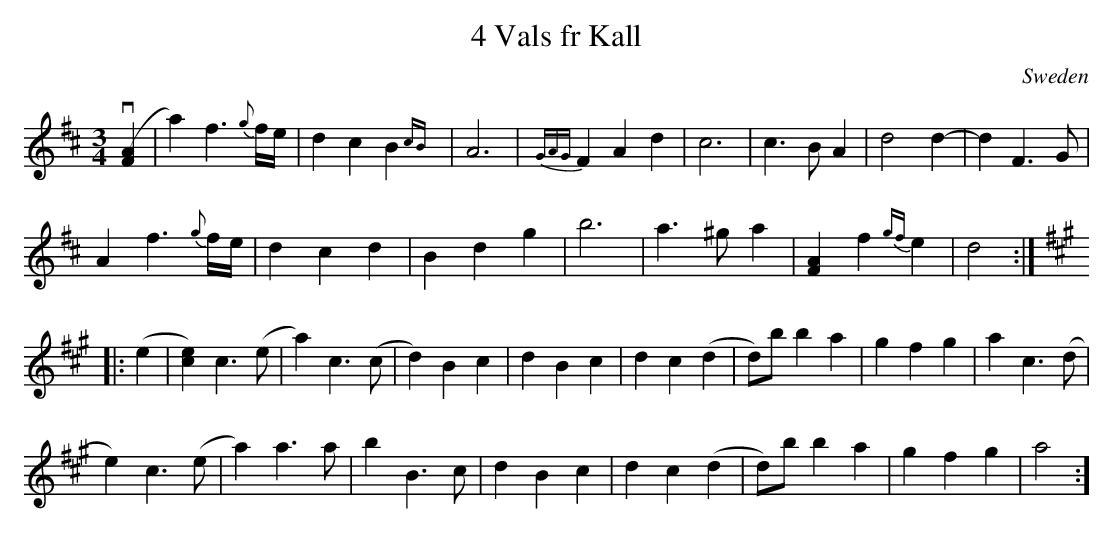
X:1
T:4 Vals fr Kall
O:Sweden
M:3/4
K:D
v[(FA]2 |\
a2)f3{g}f/e/ | d2c2B2{cB} | A6 | {GAG}F2A2d2 | c6 | c3BA2 | d4 d2- | d2F3G |
A2f3{g}f/e/ | d2c2d2 | B2d2g2 | b6 | a3^ga2 | [FA]2f2{gf}e2 | d4 ::
[K:A]\
(e2 | \
[ce]2)c3(e | a2)c3(c | d2)B2c2 | d2B2c2 | d2c2(d2 | d)bb2a2 | g2f2g2 | a2c3(d |
e2)c3(e | a2)a3a | b2B3c | d2B2c2 | d2c2(d2 | d)bb2a2 | g2f2g2 | a4 :]
